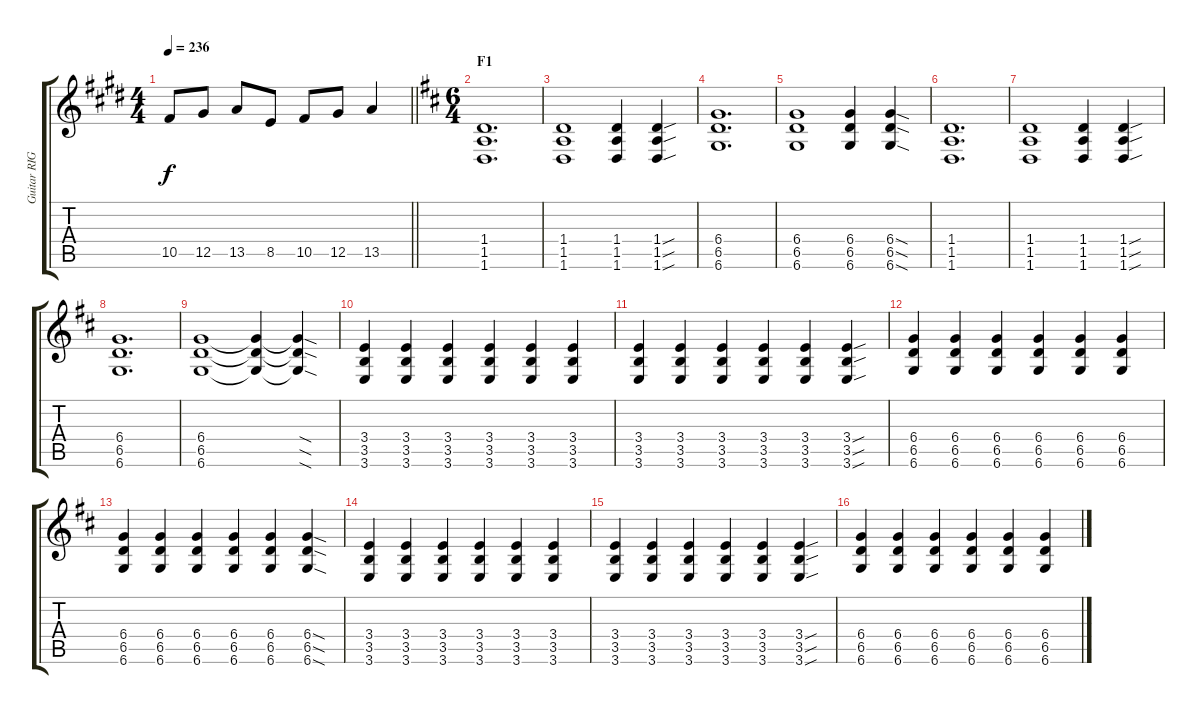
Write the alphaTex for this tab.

\track ("Guitar RIGHT" "Guitar RIG") {instrument distortionguitar}
\staff {score tabs}
\tuning (Eb4 Bb3 Gb3 Db3 Ab2 Db2) {hide}
\ts (4 4)
\tempo 236
\clef g2
\barLineRight lightlight
\ks c#minor
10.5.8{dy f} 12.5.8 13.5.8 8.5.8 10.5.8 12.5.8 13.5.4 |
\ts (6 4)
\section ("" "F1")
\ks d
(1.4 1.5 1.6).1{d} |
(1.4 1.5 1.6).1 (1.4 1.5 1.6).4 (1.4{sou} 1.5{sou} 1.6{sou}).4 |
(6.4 6.5 6.6).1{d} |
(6.4 6.5 6.6).1 (6.4 6.5 6.6).4 (6.4{sod} 6.5{sod} 6.6{sod}).4 |
(1.4 1.5 1.6).1{d} |
(1.4 1.5 1.6).1 (1.4 1.5 1.6).4 (1.4{sou} 1.5{sou} 1.6{sou}).4 |
(6.4 6.5 6.6).1{d} |
(6.4 6.5 6.6).1 (6.4{t} 6.5{t} 6.6{t}).4 (6.4{sod t} 6.5{sod t} 6.6{sod t}).4 |
(3.4 3.5 3.6).4 (3.4 3.5 3.6).4 (3.4 3.5 3.6).4 (3.4 3.5 3.6).4 (3.4 3.5 3.6).4 (3.4 3.5 3.6).4 |
(3.4 3.5 3.6).4 (3.4 3.5 3.6).4 (3.4 3.5 3.6).4 (3.4 3.5 3.6).4 (3.4 3.5 3.6).4 (3.4{sou} 3.5{sou} 3.6{sou}).4 |
(6.4 6.5 6.6).4 (6.4 6.5 6.6).4 (6.4 6.5 6.6).4 (6.4 6.5 6.6).4 (6.4 6.5 6.6).4 (6.4 6.5 6.6).4 |
(6.4 6.5 6.6).4 (6.4 6.5 6.6).4 (6.4 6.5 6.6).4 (6.4 6.5 6.6).4 (6.4 6.5 6.6).4 (6.4{sod} 6.5{sod} 6.6{sod}).4 |
(3.4 3.5 3.6).4 (3.4 3.5 3.6).4 (3.4 3.5 3.6).4 (3.4 3.5 3.6).4 (3.4 3.5 3.6).4 (3.4 3.5 3.6).4 |
(3.4 3.5 3.6).4 (3.4 3.5 3.6).4 (3.4 3.5 3.6).4 (3.4 3.5 3.6).4 (3.4 3.5 3.6).4 (3.4{sou} 3.5{sou} 3.6{sou}).4 |
(6.4 6.5 6.6).4 (6.4 6.5 6.6).4 (6.4 6.5 6.6).4 (6.4 6.5 6.6).4 (6.4 6.5 6.6).4 (6.4 6.5 6.6).4
